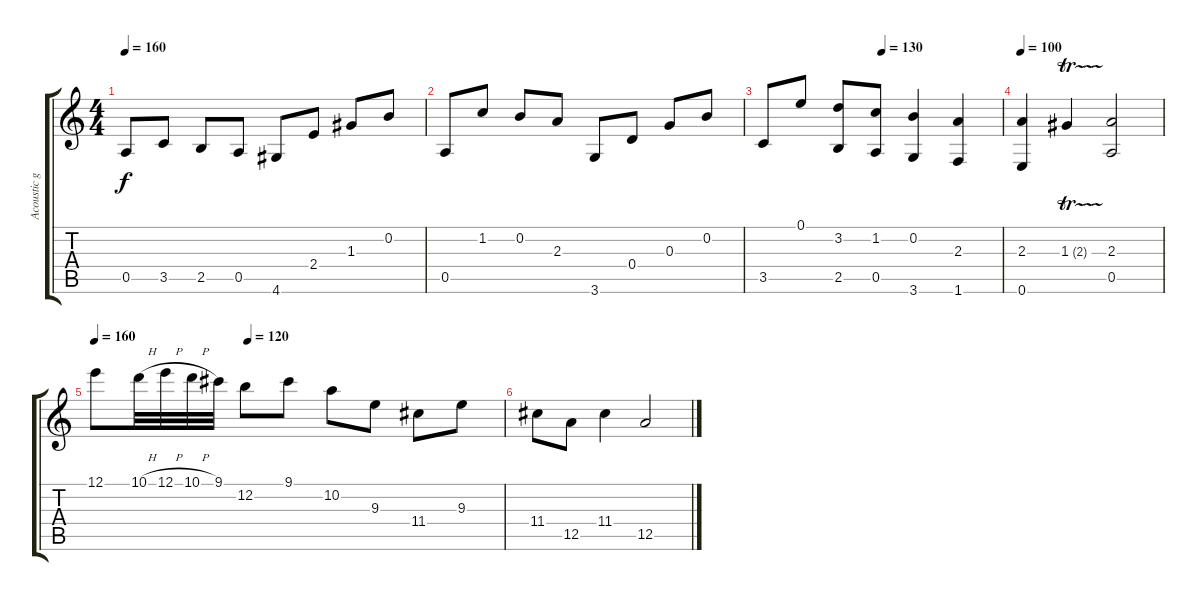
\track ("Acoustic guitar" "Acoustic g") {instrument acousticguitarsteel}
\staff {score tabs}
\tuning (E4 B3 G3 D3 A2 E2) {hide}
\ts (4 4)
\tempo 160
\clef g2
\ks c
0.5.8{dy f} 3.5.8 2.5.8 0.5.8 4.6.8 2.4.8 1.3.8 0.2.8 |
0.5.8 1.2.8 0.2.8 2.3.8 3.6.8 0.4.8 0.3.8 0.2.8 |
\tempo (130 0.5)
3.5.8 0.1.8 (3.2 2.5).8 (1.2 0.5).8 (0.2 3.6).4 (2.3 1.6).4 |
\tempo 100
(2.3 0.6).4 1.3{tr (2 32)}.4 (2.3 0.5).2 |
\tempo 160
\tempo (120 0.375)
12.1.8 10.1{h}.32 12.1{h}.32 10.1{h}.32 9.1.32 12.2.8 9.1.8 10.2.8 9.3.8 11.4.8 9.3.8 |
11.4.8 12.5.8 11.4.4 12.5.2
